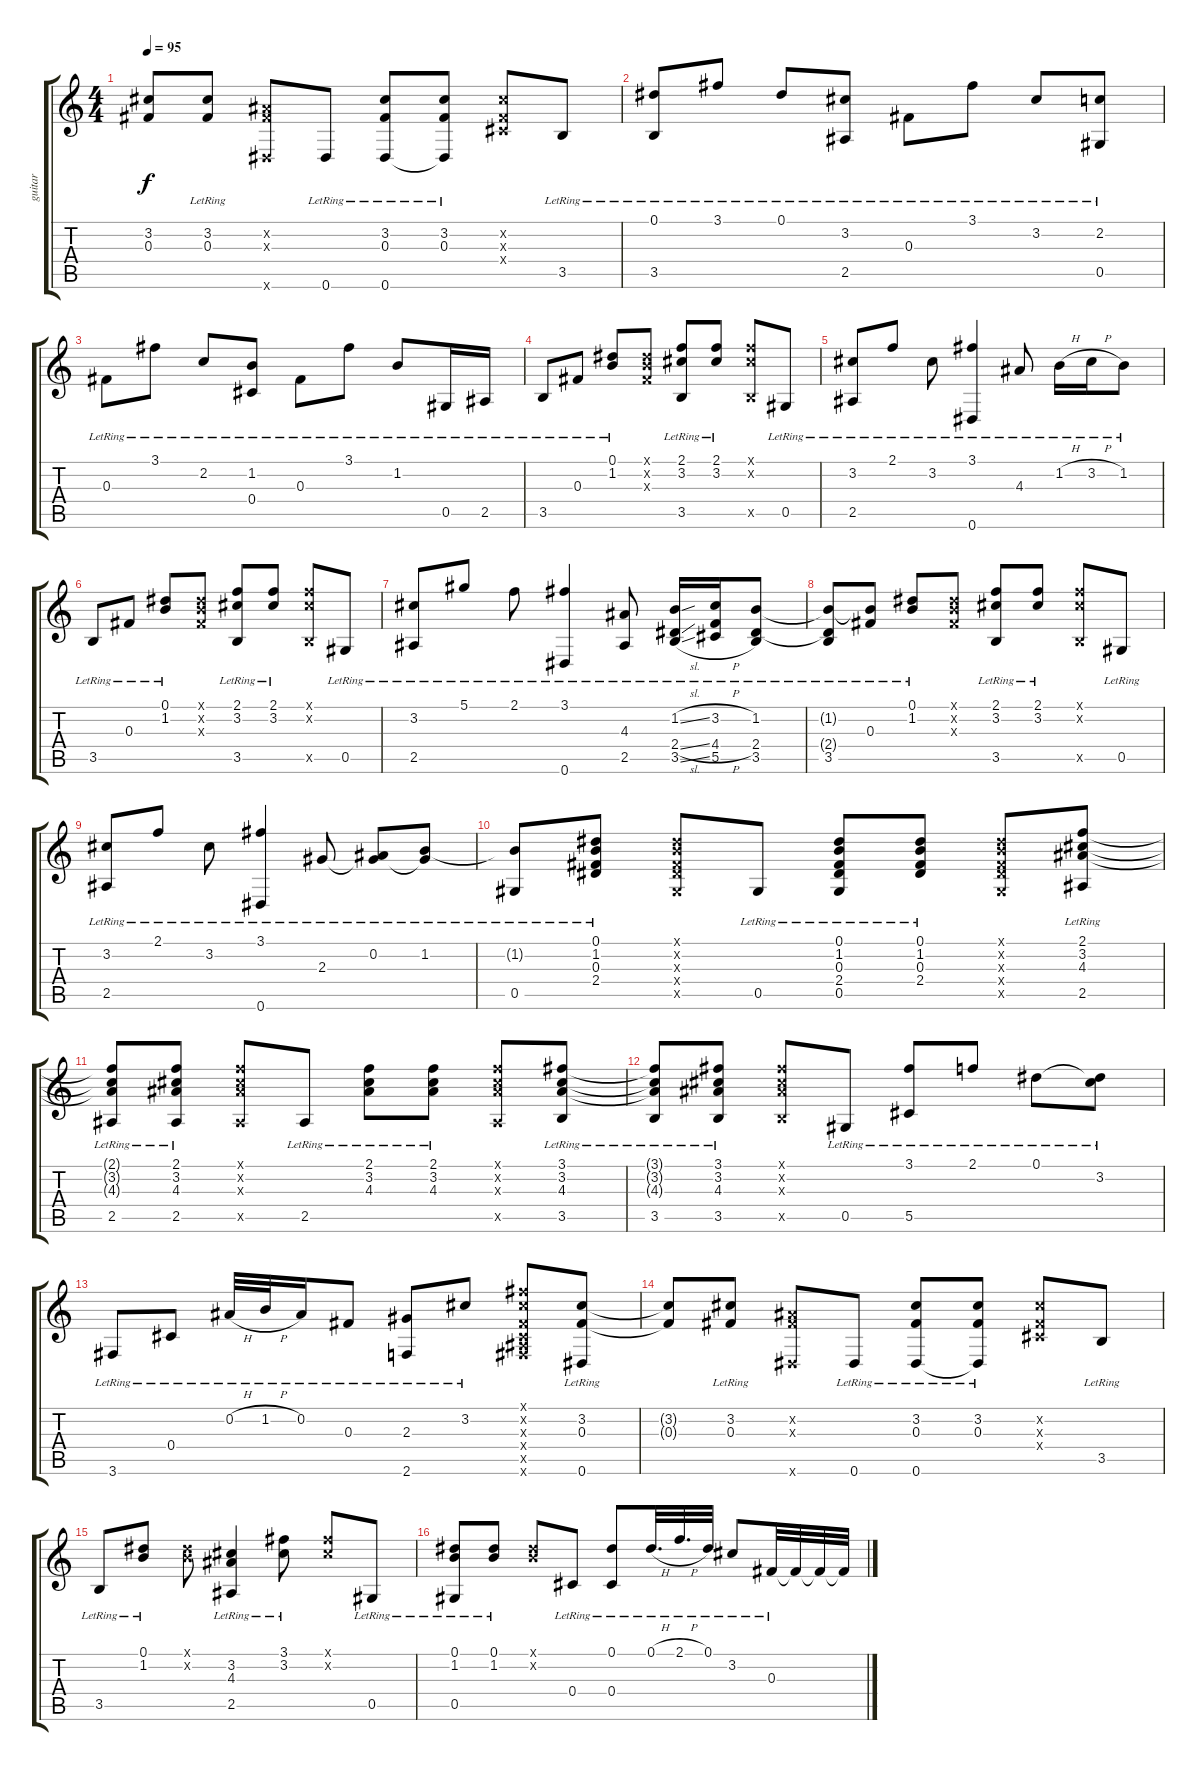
\track ("guitar" "guitar") {instrument acousticguitarsteel}
\staff {score tabs}
\tuning (Eb4 Bb3 Gb3 Db3 Ab2 Eb2) {hide}
\ts (4 4)
\tempo 95
\clef g2
\ks c
(3.2{t} 0.3{t}).8{dy f} (3.2{lr} 0.3{lr}).8 (0.2{x} 0.3{x} 0.6{x}).8 0.6{lr}.8 (3.2{lr} 0.3{lr} 0.6{lr}).8 (3.2{lr} 0.3{lr} 0.6{t}).8 (3.2{x} 0.3{x} 0.4{x}).8 3.5{lr}.8 |
(0.1{lr} 3.5{lr}).8 3.1{lr}.8 0.1{lr}.8 (3.2{lr} 2.5{lr}).8 0.3{lr}.8 3.1{lr}.8 3.2{lr}.8 (2.2{lr} 0.5{lr}).8 |
0.3{lr}.8 3.1{lr}.8 2.2{lr}.8 (1.2{lr} 0.4{lr}).8 0.3{lr}.8 3.1{lr}.8 1.2{lr}.8 0.5{lr}.16 2.5{lr}.16 |
3.5{lr}.8 0.3{lr}.8 (0.1{lr} 1.2{lr}).8 (0.1{x} 1.2{x} 0.3{x}).8 (2.1{lr} 3.2{lr} 3.5{lr}).8 (2.1{lr} 3.2{lr}).8 (2.1{x} 3.2{x} 3.5{x}).8 0.5{lr}.8 |
(3.2{lr} 2.5{lr}).8 2.1{lr}.8 3.2{lr}.8 (3.1{lr} 0.6{lr}).4 4.3{lr}.8 1.2{h lr}.16 3.2{h lr}.16 1.2{lr}.8 |
3.5{lr}.8 0.3{lr}.8 (0.1{lr} 1.2{lr}).8 (0.1{x} 1.2{x} 0.3{x}).8 (2.1{lr} 3.2{lr} 3.5{lr}).8 (2.1{lr} 3.2{lr}).8 (2.1{x} 3.2{x} 3.5{x}).8 0.5{lr}.8 |
(3.2{lr} 2.5{lr}).8 5.1{lr}.8 2.1{lr}.8 (3.1{lr} 0.6{lr}).4 (4.3{lr} 2.5{lr}).8 (1.2{sl lr} 2.4{sl lr} 3.5{sl lr}).16 (3.2{h lr} 4.4{h lr} 5.5{h lr}).16 (1.2{lr} 2.4{lr} 3.5{lr}).8 |
(1.2{t} 2.4{t} 3.5{lr}).8 (1.2{t} 0.3{lr}).8 (0.1{lr} 1.2{lr}).8 (0.1{x} 1.2{x} 0.3{x}).8 (2.1{lr} 3.2{lr} 3.5{lr}).8 (2.1{lr} 3.2{lr}).8 (2.1{x} 3.2{x} 3.5{x}).8 0.5{lr}.8 |
(3.2{lr} 2.5{lr}).8 2.1{lr}.8 3.2{lr}.8 (3.1{lr} 0.6{lr}).4 2.3{lr}.8 (0.2{lr} 2.3{t}).8 (1.2{lr} 2.3{t}).8 |
(1.2{t} 0.5{lr}).8 (0.1{lr} 1.2{lr} 0.3{lr} 2.4{lr}).8 (0.1{x} 1.2{x} 0.3{x} 2.4{x} 0.5{x}).8 0.5{lr}.8 (0.1{lr} 1.2{lr} 0.3{lr} 2.4{lr} 0.5{lr}).8 (0.1{lr} 1.2{lr} 0.3{lr} 2.4{lr}).8 (0.1{x} 1.2{x} 0.3{x} 2.4{x} 0.5{x}).8 (2.1{lr} 3.2{lr} 4.3{lr} 2.5{lr}).8 |
(2.1{t} 3.2{t} 4.3{t} 2.5{lr}).8 (2.1{lr} 3.2{lr} 4.3{lr} 2.5{lr}).8 (2.1{x} 3.2{x} 4.3{x} 2.5{x}).8 2.5{lr}.8 (2.1{lr} 3.2{lr} 4.3{lr}).8 (2.1{lr} 3.2{lr} 4.3{lr}).8 (2.1{x} 3.2{x} 4.3{x} 2.5{x}).8 (3.1{lr} 3.2{lr} 4.3{lr} 3.5{lr}).8 |
(3.1{t} 3.2{t} 4.3{t} 3.5{lr}).8 (3.1{lr} 3.2{lr} 4.3{lr} 3.5{lr}).8 (3.1{x} 3.2{x} 4.3{x} 3.5{x}).8 0.5{lr}.8 (3.1{lr} 5.5{lr}).8 2.1{lr}.8 0.1{lr}.8 (0.1{t} 3.2{lr}).8 |
3.6{lr}.8 0.4{lr}.8 0.2{h lr}.32 1.2{h lr}.32 0.2{lr}.16 0.3{lr}.8 (2.3{lr} 2.6{lr}).8 3.2{lr}.8 (3.1{x} 3.2{x} 0.3{x} 0.4{x} 2.5{x} 3.6{x}).8 (3.2{lr} 0.3{lr} 0.6{lr}).8 |
(3.2{t} 0.3{t}).8 (3.2{lr} 0.3{lr}).8 (0.2{x} 0.3{x} 0.6{x}).8 0.6{lr}.8 (3.2{lr} 0.3{lr} 0.6{lr}).8 (3.2{lr} 0.3{lr} 0.6{t}).8 (3.2{x} 0.3{x} 0.4{x}).8 3.5{lr}.8 |
3.5{lr}.8 (0.1{lr} 1.2{lr}).8 (0.1{x} 1.2{x}).8 (3.2{lr} 4.3{lr} 2.5{lr}).4 (3.1{lr} 3.2{lr}).8 (3.1{x} 3.2{x}).8 0.5{lr}.8 |
(0.1{lr} 1.2{lr} 0.5{lr}).8 (0.1{lr} 1.2{lr}).8 (0.1{x} 1.2{x}).8 0.4{lr}.8 (0.1{lr} 0.4{lr}).8 0.1{h lr}.32{d} 2.1{h lr}.32{d} 0.1{lr}.32 3.2{lr}.8 0.3{lr}.32 0.3{t}.32 0.3{t}.32 0.3{t}.32
